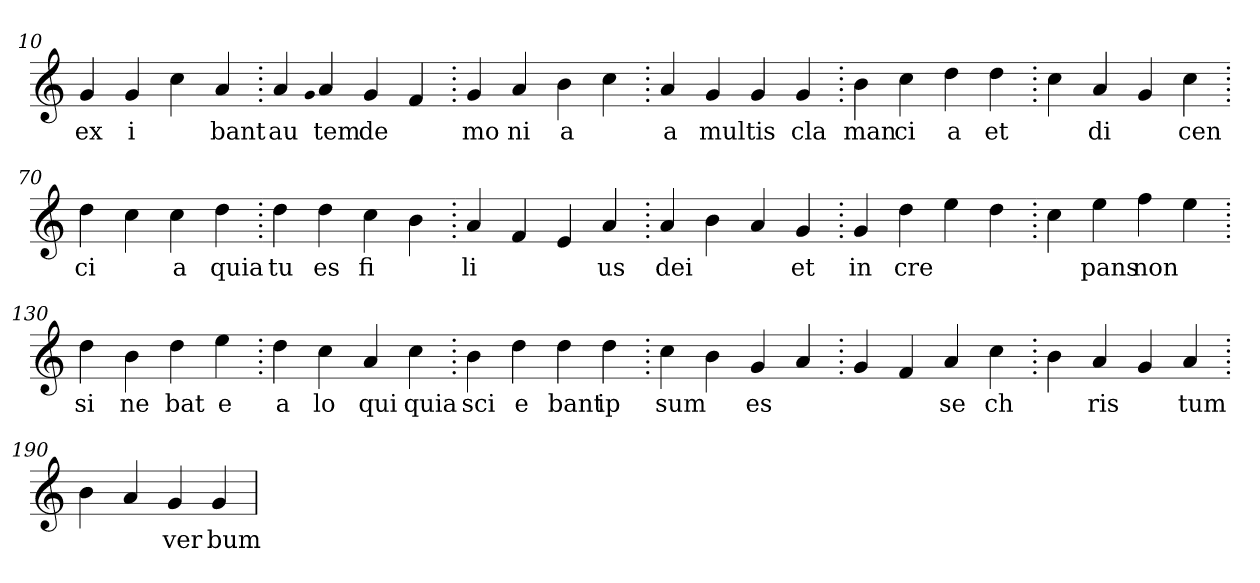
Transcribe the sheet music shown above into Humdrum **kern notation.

**kern	**text
*part1	*part1
*staff1	*staff1
*clefG2	*
=10.	=10.
4g	ex
4g	i
4cc	.
4a	bant
=20.	=20.
4a	au
qqg	.
4a	tem
4g	de
4f	.
=30.	=30.
4g	mo
4a	ni
4b	a
4cc	.
=40.	=40.
4a	a
4g	mul
4g	tis
4g	cla
=50.	=50.
4b	man
4cc	ci
4dd	a
4dd	et
=60.	=60.
4cc	.
4a	di
4g	.
4cc	cen
=70.	=70.
4dd	ci
4cc	.
4cc	a
4dd	quia
=80.	=80.
4dd	tu
4dd	es
4cc	fi
4b	.
=90.	=90.
4a	li
4f	.
4e	.
4a	us
=100.	=100.
4a	dei
4b	.
4a	.
4g	et
=110.	=110.
4g	in
4dd	cre
4ee	.
4dd	.
=120.	=120.
4cc	.
4ee	pans
4ff	non
4ee	.
=130.	=130.
4dd	si
4b	ne
4dd	bat
4ee	e
=140.	=140.
4dd	a
4cc	lo
4a	qui
4cc	quia
=150.	=150.
4b	sci
4dd	e
4dd	bant
4dd	ip
=160.	=160.
4cc	sum
4b	.
4g	es
4a	.
=170.	=170.
4g	.
4f	.
4a	se
4cc	ch
=180.	=180.
4b	.
4a	ris
4g	.
4a	tum
=190.	=190.
4b	.
4a	.
4g	ver
4g	bum
=	=
*-	*-
